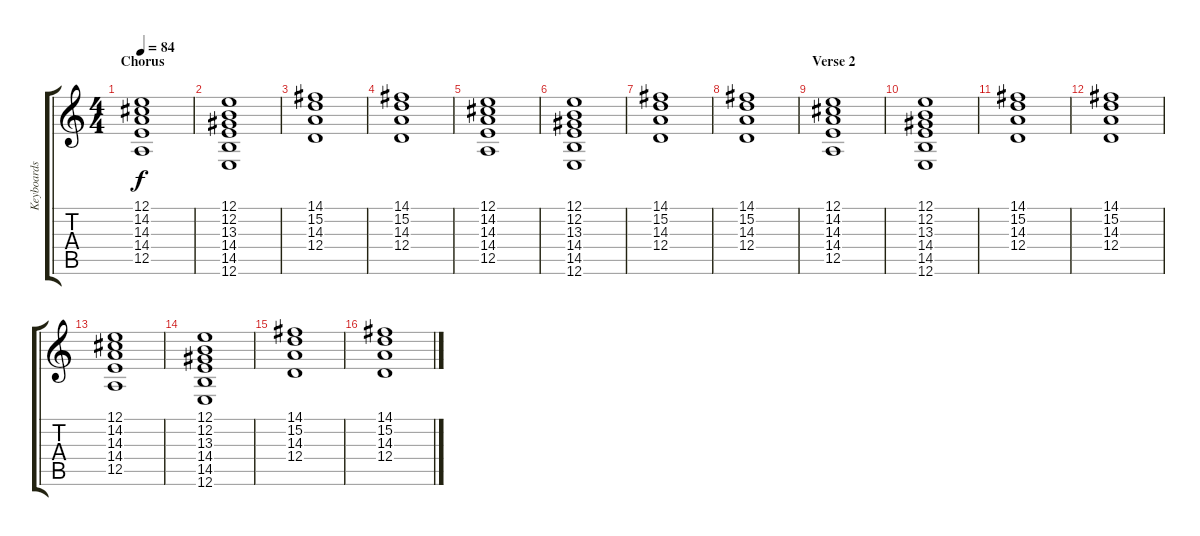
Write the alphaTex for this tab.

\track ("Keyboards 2" "Keyboards ") {instrument stringensemble1}
\staff {score tabs}
\tuning (E4 B3 G3 D3 A2 E2) {hide}
\ts (4 4)
\section ("" "Chorus")
\tempo 84
\clef g2
\ks c
(12.1 14.2 14.3 14.4 12.5).1{dy f} |
(12.1 12.2 13.3 14.4 14.5 12.6).1 |
(14.1 15.2 14.3 12.4).1 |
(14.1 15.2 14.3 12.4).1 |
(12.1 14.2 14.3 14.4 12.5).1 |
(12.1 12.2 13.3 14.4 14.5 12.6).1 |
(14.1 15.2 14.3 12.4).1 |
(14.1 15.2 14.3 12.4).1 |
\section ("" "Verse 2")
(12.1 14.2 14.3 14.4 12.5).1{volume 5} |
(12.1 12.2 13.3 14.4 14.5 12.6).1 |
(14.1 15.2 14.3 12.4).1 |
(14.1 15.2 14.3 12.4).1 |
(12.1 14.2 14.3 14.4 12.5).1 |
(12.1 12.2 13.3 14.4 14.5 12.6).1 |
(14.1 15.2 14.3 12.4).1 |
(14.1 15.2 14.3 12.4).1
